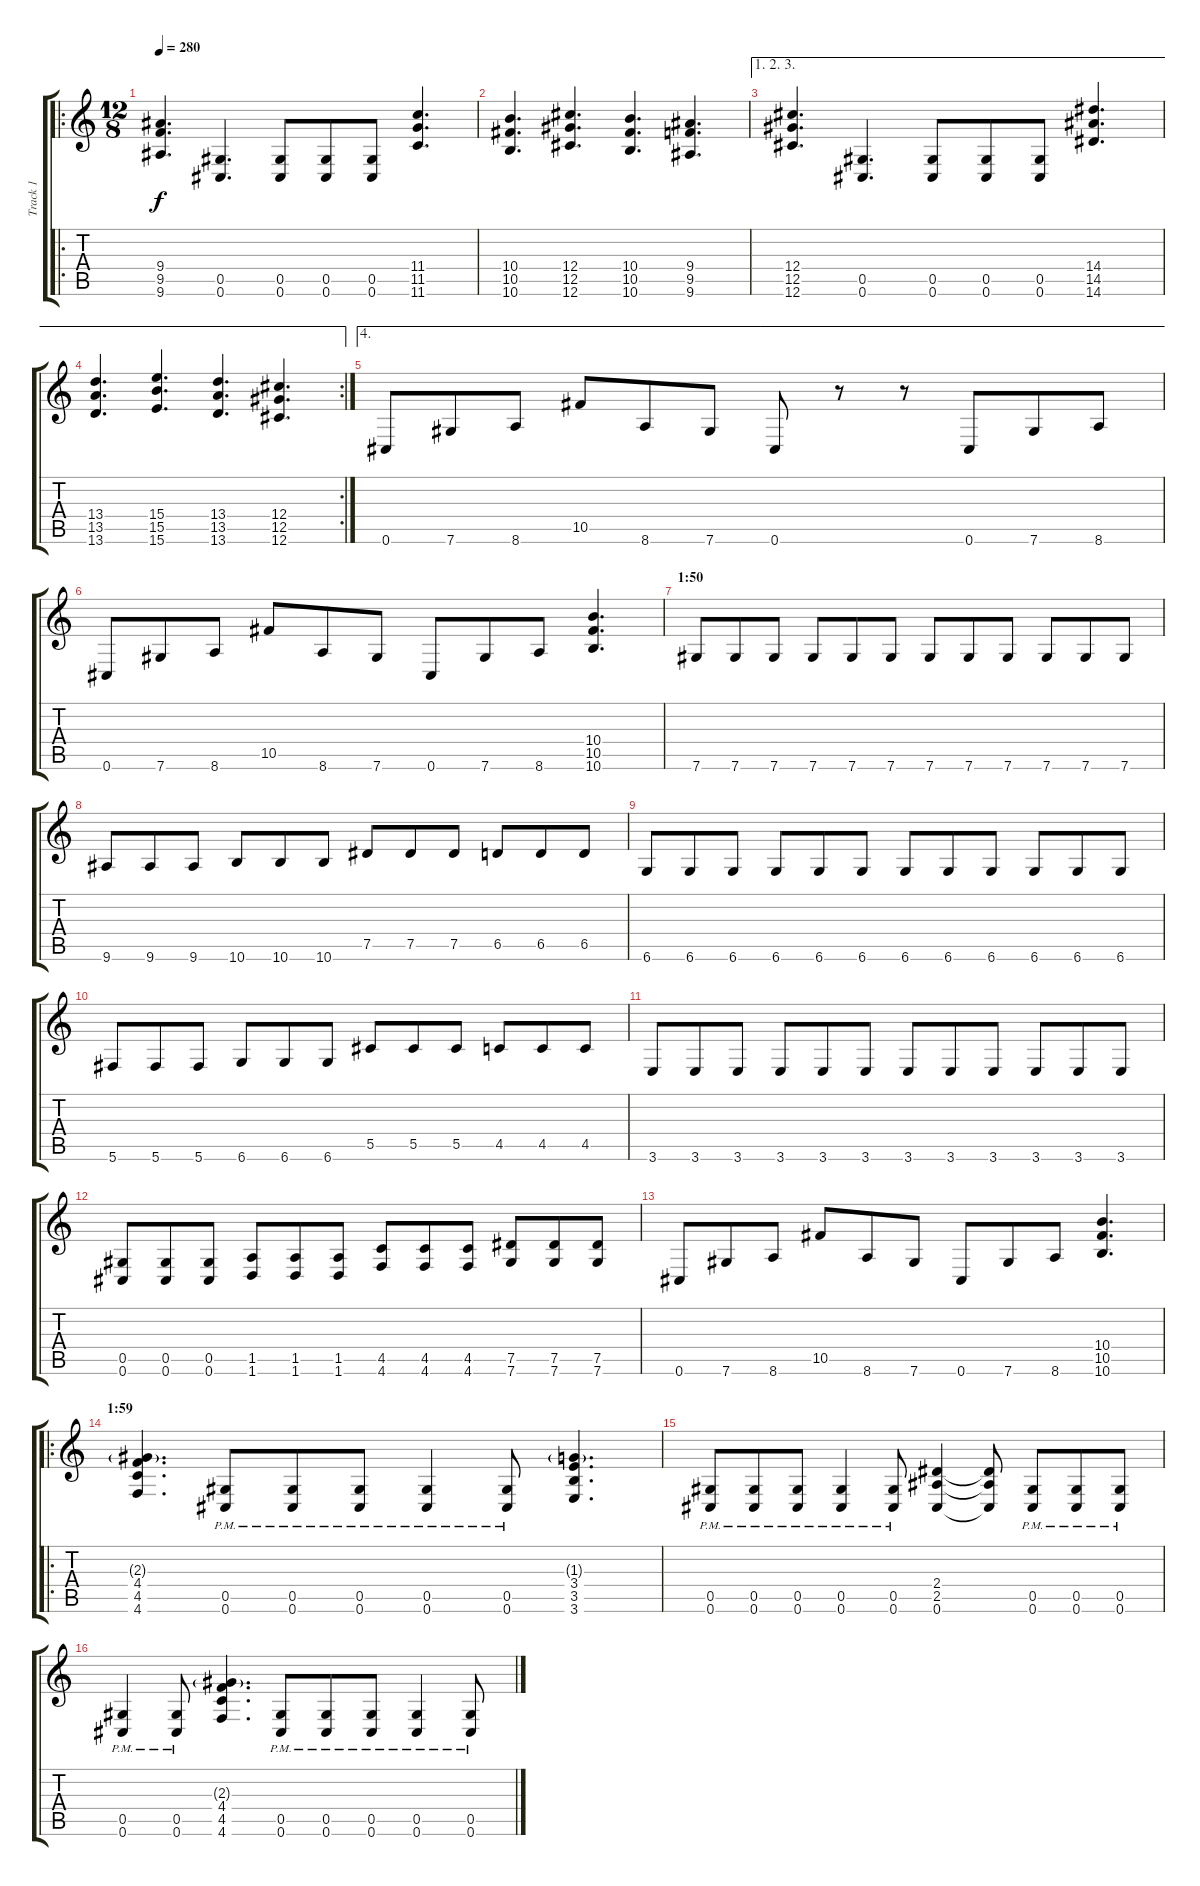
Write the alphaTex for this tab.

\track ("Track 1" "Track 1") {instrument overdrivenguitar}
\staff {score tabs}
\tuning (Eb4 Bb3 Gb3 Db3 Ab2 Db2) {hide}
\ro
\ts (12 8)
\tempo 280
\clef g2
\ks c
(9.4 9.5 9.6).4{d dy f} (0.5 0.6).4{d} (0.5 0.6).8 (0.5 0.6).8 (0.5 0.6).8 (11.4 11.5 11.6).4{d} |
(10.4 10.5 10.6).4{d} (12.4 12.5 12.6).4{d} (10.4 10.5 10.6).4{d} (9.4 9.5 9.6).4{d} |
\ae (1 2 3)
(12.4 12.5 12.6).4{d} (0.5 0.6).4{d} (0.5 0.6).8 (0.5 0.6).8 (0.5 0.6).8 (14.4 14.5 14.6).4{d} |
\ae (1 2 3)
\rc 2
(13.4 13.5 13.6).4{d} (15.4 15.5 15.6).4{d} (13.4 13.5 13.6).4{d} (12.4 12.5 12.6).4{d} |
\ae 4
0.6.8 7.6.8 8.6.8 10.5.8 8.6.8 7.6.8 0.6.8 r.8 r.8 0.6.8 7.6.8 8.6.8 |
0.6.8 7.6.8 8.6.8 10.5.8 8.6.8 7.6.8 0.6.8 7.6.8 8.6.8 (10.4 10.5 10.6).4{d} |
\section ("" "1:50")
7.6.8 7.6.8 7.6.8 7.6.8 7.6.8 7.6.8 7.6.8 7.6.8 7.6.8 7.6.8 7.6.8 7.6.8 |
9.6.8 9.6.8 9.6.8 10.6.8 10.6.8 10.6.8 7.5.8 7.5.8 7.5.8 6.5.8 6.5.8 6.5.8 |
6.6.8 6.6.8 6.6.8 6.6.8 6.6.8 6.6.8 6.6.8 6.6.8 6.6.8 6.6.8 6.6.8 6.6.8 |
5.6.8 5.6.8 5.6.8 6.6.8 6.6.8 6.6.8 5.5.8 5.5.8 5.5.8 4.5.8 4.5.8 4.5.8 |
3.6.8 3.6.8 3.6.8 3.6.8 3.6.8 3.6.8 3.6.8 3.6.8 3.6.8 3.6.8 3.6.8 3.6.8 |
(0.5 0.6).8 (0.5 0.6).8 (0.5 0.6).8 (1.5 1.6).8 (1.5 1.6).8 (1.5 1.6).8 (4.5 4.6).8 (4.5 4.6).8 (4.5 4.6).8 (7.5 7.6).8 (7.5 7.6).8 (7.5 7.6).8 |
0.6.8 7.6.8 8.6.8 10.5.8 8.6.8 7.6.8 0.6.8 7.6.8 8.6.8 (10.4 10.5 10.6).4{d} |
\ro
\section ("" "1:59")
(2.3{g} 4.4 4.5 4.6).4{d} (0.5{pm} 0.6{pm}).8 (0.5{pm} 0.6{pm}).8 (0.5{pm} 0.6{pm}).8 (0.5{pm} 0.6{pm}).4 (0.5{pm} 0.6{pm}).8 (1.3{g} 3.4 3.5 3.6).4{d} |
(0.5{pm} 0.6{pm}).8 (0.5{pm} 0.6{pm}).8 (0.5{pm} 0.6{pm}).8 (0.5{pm} 0.6{pm}).4 (0.5{pm} 0.6{pm}).8 (2.4 2.5 0.6).4 (2.4{t} 2.5{t} 0.6{t}).8 (0.5{pm} 0.6{pm}).8 (0.5{pm} 0.6{pm}).8 (0.5{pm} 0.6{pm}).8 |
(0.5{pm} 0.6{pm}).4 (0.5{pm} 0.6{pm}).8 (2.3{g} 4.4 4.5 4.6).4{d} (0.5{pm} 0.6{pm}).8 (0.5{pm} 0.6{pm}).8 (0.5{pm} 0.6{pm}).8 (0.5{pm} 0.6{pm}).4 (0.5{pm} 0.6{pm}).8
